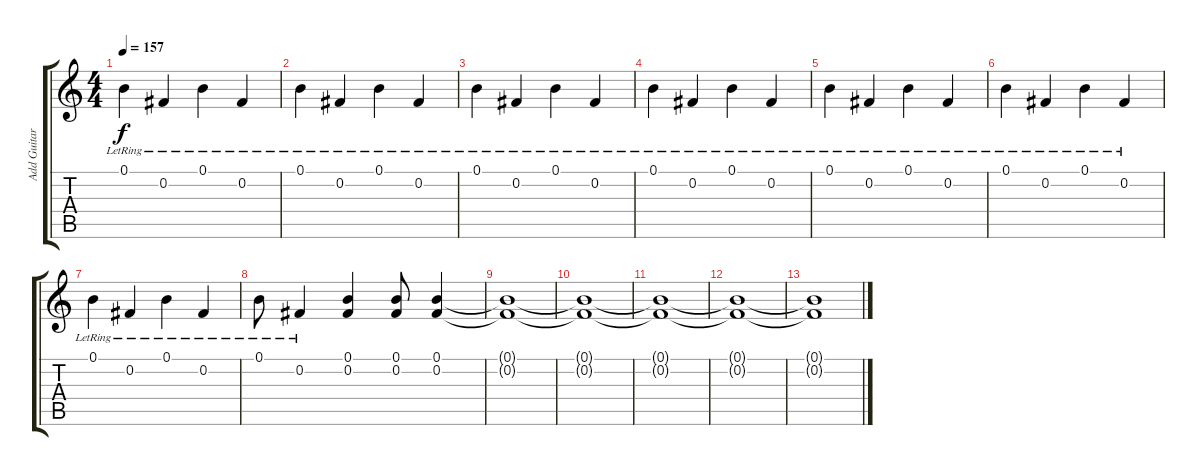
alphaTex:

\track ("Add Guitar" "Add Guitar") {instrument distortionguitar}
\staff {score tabs}
\tuning (B3 Gb3 D3 A2 E2 B1) {hide}
\ts (4 4)
\tempo 157
\clef g2
\ks c
0.1{lr}.4{dy f} 0.2{lr}.4 0.1{lr}.4 0.2{lr}.4 |
0.1{lr}.4 0.2{lr}.4 0.1{lr}.4 0.2{lr}.4 |
0.1{lr}.4 0.2{lr}.4 0.1{lr}.4 0.2{lr}.4 |
0.1{lr}.4 0.2{lr}.4 0.1{lr}.4 0.2{lr}.4 |
0.1{lr}.4 0.2{lr}.4 0.1{lr}.4 0.2{lr}.4 |
0.1{lr}.4 0.2{lr}.4 0.1{lr}.4 0.2{lr}.4 |
0.1{lr}.4 0.2{lr}.4 0.1{lr}.4 0.2{lr}.4 |
0.1{lr}.8 0.2{lr}.4 (0.1 0.2).4 (0.1 0.2).8 (0.1 0.2).4 |
(0.1{t} 0.2{t}).1 |
(0.1{t} 0.2{t}).1 |
(0.1{t} 0.2{t}).1 |
(0.1{t} 0.2{t}).1 |
(0.1{t} 0.2{t}).1
